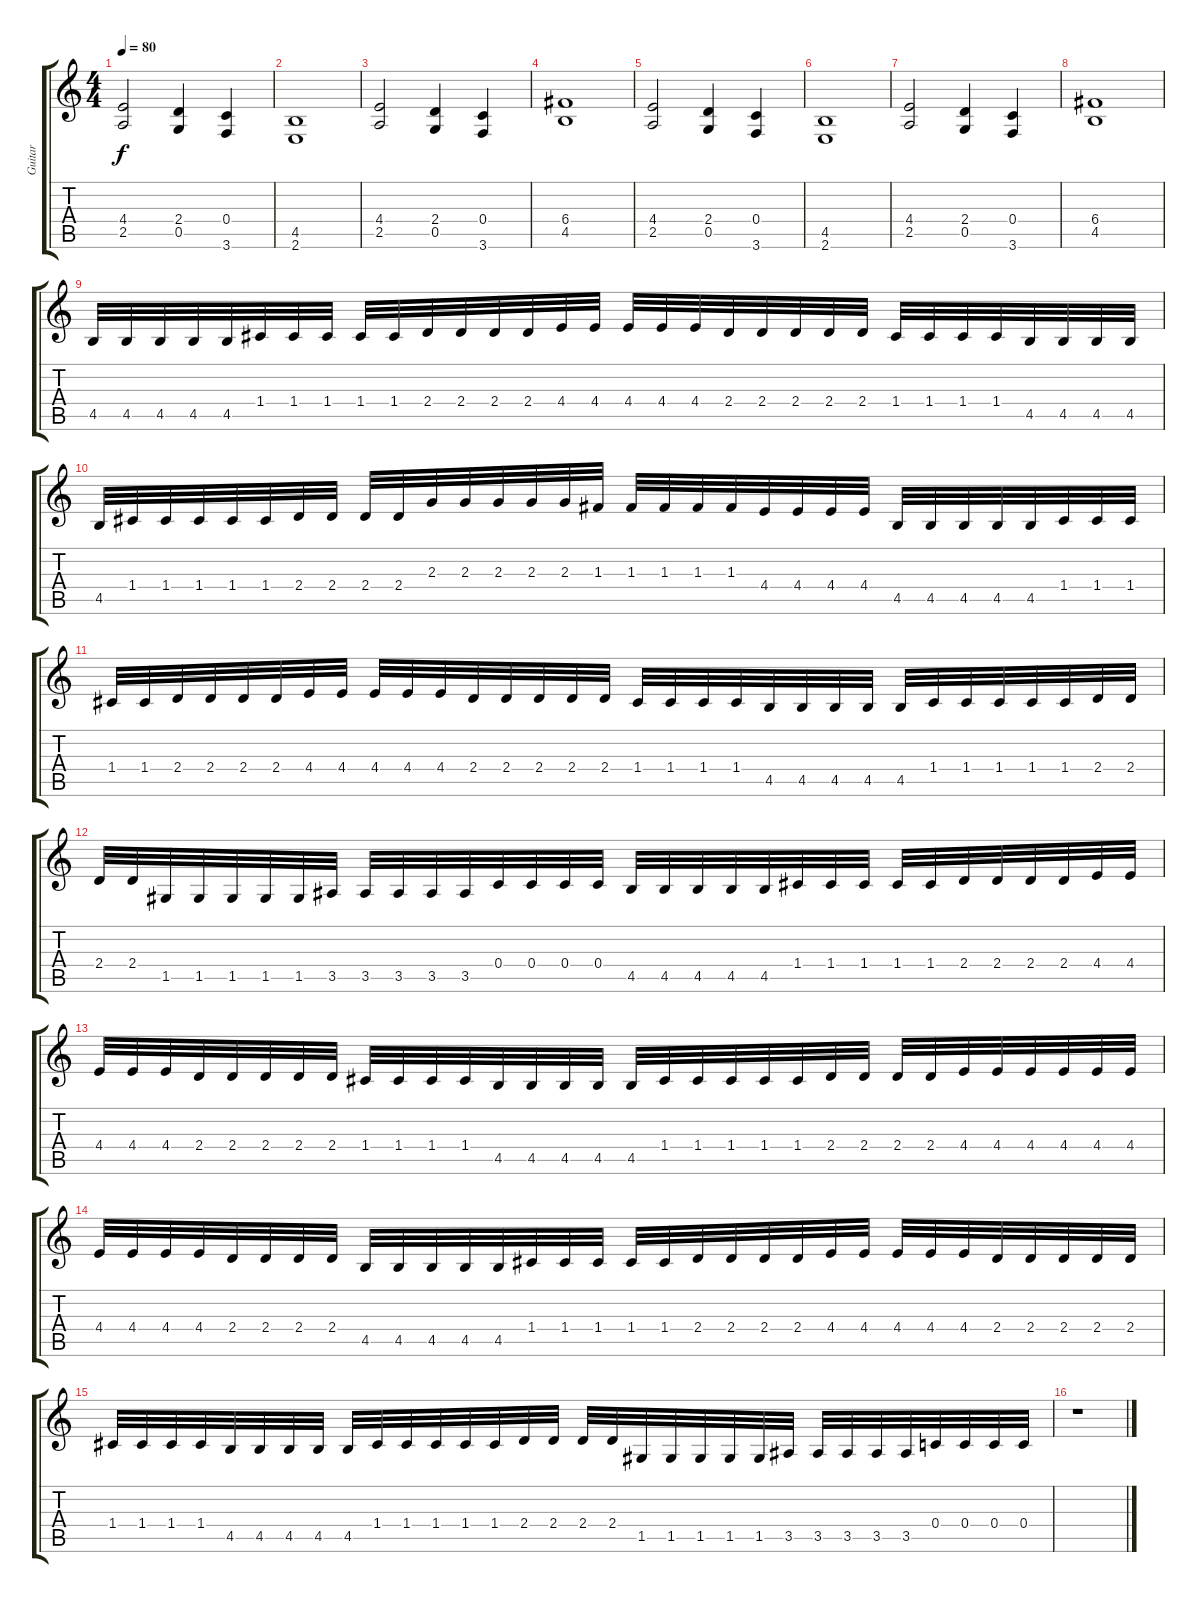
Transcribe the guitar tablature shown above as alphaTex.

\track ("Guitar" "Guitar") {instrument distortionguitar}
\staff {score tabs}
\tuning (D4 A3 F3 C3 G2 D2) {hide}
\ts (4 4)
\tempo 80
\clef g2
\ks c
(4.4 2.5).2{dy f} (2.4 0.5).4 (0.4 3.6).4 |
(4.5 2.6).1 |
(4.4 2.5).2 (2.4 0.5).4 (0.4 3.6).4 |
(6.4 4.5).1 |
(4.4 2.5).2 (2.4 0.5).4 (0.4 3.6).4 |
(4.5 2.6).1 |
(4.4 2.5).2 (2.4 0.5).4 (0.4 3.6).4 |
(6.4 4.5).1 |
4.5.32 4.5.32 4.5.32 4.5.32 4.5.32 1.4.32 1.4.32 1.4.32 1.4.32 1.4.32 2.4.32 2.4.32 2.4.32 2.4.32 4.4.32 4.4.32 4.4.32 4.4.32 4.4.32 2.4.32 2.4.32 2.4.32 2.4.32 2.4.32 1.4.32 1.4.32 1.4.32 1.4.32 4.5.32 4.5.32 4.5.32 4.5.32 |
4.5.32 1.4.32 1.4.32 1.4.32 1.4.32 1.4.32 2.4.32 2.4.32 2.4.32 2.4.32 2.3.32 2.3.32 2.3.32 2.3.32 2.3.32 1.3.32 1.3.32 1.3.32 1.3.32 1.3.32 4.4.32 4.4.32 4.4.32 4.4.32 4.5.32 4.5.32 4.5.32 4.5.32 4.5.32 1.4.32 1.4.32 1.4.32 |
1.4.32 1.4.32 2.4.32 2.4.32 2.4.32 2.4.32 4.4.32 4.4.32 4.4.32 4.4.32 4.4.32 2.4.32 2.4.32 2.4.32 2.4.32 2.4.32 1.4.32 1.4.32 1.4.32 1.4.32 4.5.32 4.5.32 4.5.32 4.5.32 4.5.32 1.4.32 1.4.32 1.4.32 1.4.32 1.4.32 2.4.32 2.4.32 |
2.4.32 2.4.32 1.5.32 1.5.32 1.5.32 1.5.32 1.5.32 3.5.32 3.5.32 3.5.32 3.5.32 3.5.32 0.4.32 0.4.32 0.4.32 0.4.32 4.5.32 4.5.32 4.5.32 4.5.32 4.5.32 1.4.32 1.4.32 1.4.32 1.4.32 1.4.32 2.4.32 2.4.32 2.4.32 2.4.32 4.4.32 4.4.32 |
4.4.32 4.4.32 4.4.32 2.4.32 2.4.32 2.4.32 2.4.32 2.4.32 1.4.32 1.4.32 1.4.32 1.4.32 4.5.32 4.5.32 4.5.32 4.5.32 4.5.32 1.4.32 1.4.32 1.4.32 1.4.32 1.4.32 2.4.32 2.4.32 2.4.32 2.4.32 4.4.32 4.4.32 4.4.32 4.4.32 4.4.32 4.4.32 |
4.4.32 4.4.32 4.4.32 4.4.32 2.4.32 2.4.32 2.4.32 2.4.32 4.5.32 4.5.32 4.5.32 4.5.32 4.5.32 1.4.32 1.4.32 1.4.32 1.4.32 1.4.32 2.4.32 2.4.32 2.4.32 2.4.32 4.4.32 4.4.32 4.4.32 4.4.32 4.4.32 2.4.32 2.4.32 2.4.32 2.4.32 2.4.32 |
1.4.32 1.4.32 1.4.32 1.4.32 4.5.32 4.5.32 4.5.32 4.5.32 4.5.32 1.4.32 1.4.32 1.4.32 1.4.32 1.4.32 2.4.32 2.4.32 2.4.32 2.4.32 1.5.32 1.5.32 1.5.32 1.5.32 1.5.32 3.5.32 3.5.32 3.5.32 3.5.32 3.5.32 0.4.32 0.4.32 0.4.32 0.4.32 |
r.1
